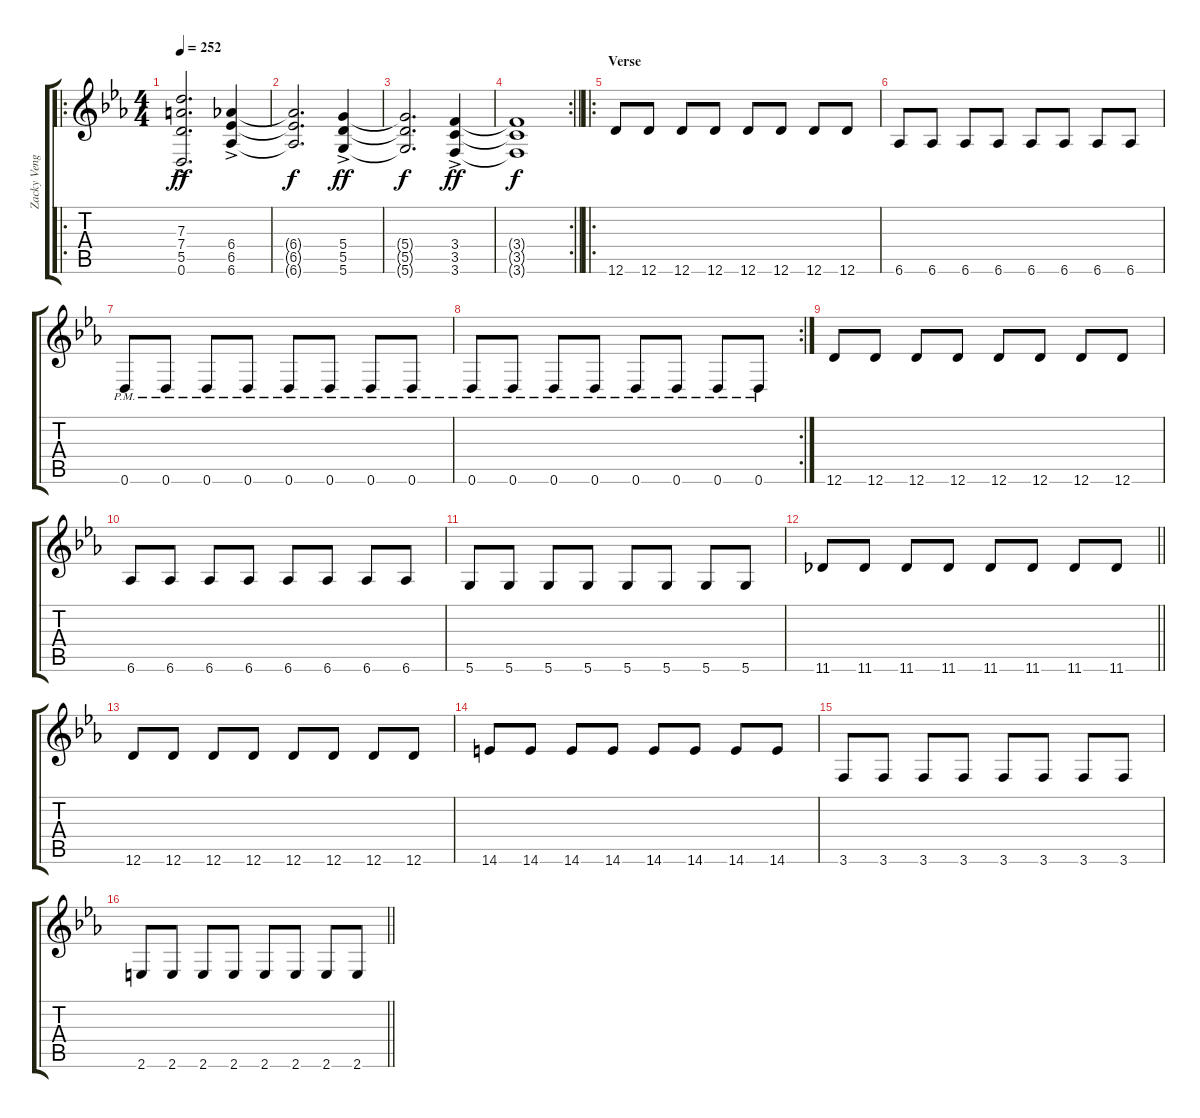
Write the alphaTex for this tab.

\track ("Zacky Vengeance" "Zacky Veng") {instrument distortionguitar}
\staff {score tabs}
\tuning (E4 B3 G3 D3 A2 D2) {hide}
\ro
\ts (4 4)
\tempo 252
\clef g2
\ks eb
(7.3{ac} 7.4{ac} 5.5{ac} 0.6{ac}).2{d dy ff} (6.4{ac} 6.5{ac} 6.6{ac}).4 |
(6.4{t} 6.5{t} 6.6{t}).2{d dy f} (5.4{ac} 5.5{ac} 5.6{ac}).4{dy ff} |
(5.4{t} 5.5{t} 5.6{t}).2{d dy f} (3.4{ac} 3.5{ac} 3.6{ac}).4{dy ff} |
\rc 2
\barLineRight lightlight
(3.4{t} 3.5{t} 3.6{t}).1{dy f} |
\ro
\section ("" "Verse")
12.6.8 12.6.8 12.6.8 12.6.8 12.6.8 12.6.8 12.6.8 12.6.8 |
6.6.8 6.6.8 6.6.8 6.6.8 6.6.8 6.6.8 6.6.8 6.6.8 |
0.6{pm}.8 0.6{pm}.8 0.6{pm}.8 0.6{pm}.8 0.6{pm}.8 0.6{pm}.8 0.6{pm}.8 0.6{pm}.8 |
\rc 2
0.6{pm}.8 0.6{pm}.8 0.6{pm}.8 0.6{pm}.8 0.6{pm}.8 0.6{pm}.8 0.6{pm}.8 0.6{pm}.8 |
12.6.8 12.6.8 12.6.8 12.6.8 12.6.8 12.6.8 12.6.8 12.6.8 |
6.6.8 6.6.8 6.6.8 6.6.8 6.6.8 6.6.8 6.6.8 6.6.8 |
5.6.8 5.6.8 5.6.8 5.6.8 5.6.8 5.6.8 5.6.8 5.6.8 |
\barLineRight lightlight
11.6.8 11.6.8 11.6.8 11.6.8 11.6.8 11.6.8 11.6.8 11.6.8 |
12.6.8 12.6.8 12.6.8 12.6.8 12.6.8 12.6.8 12.6.8 12.6.8 |
14.6.8 14.6.8 14.6.8 14.6.8 14.6.8 14.6.8 14.6.8 14.6.8 |
3.6.8 3.6.8 3.6.8 3.6.8 3.6.8 3.6.8 3.6.8 3.6.8 |
\barLineRight lightlight
2.6.8 2.6.8 2.6.8 2.6.8 2.6.8 2.6.8 2.6.8 2.6.8
